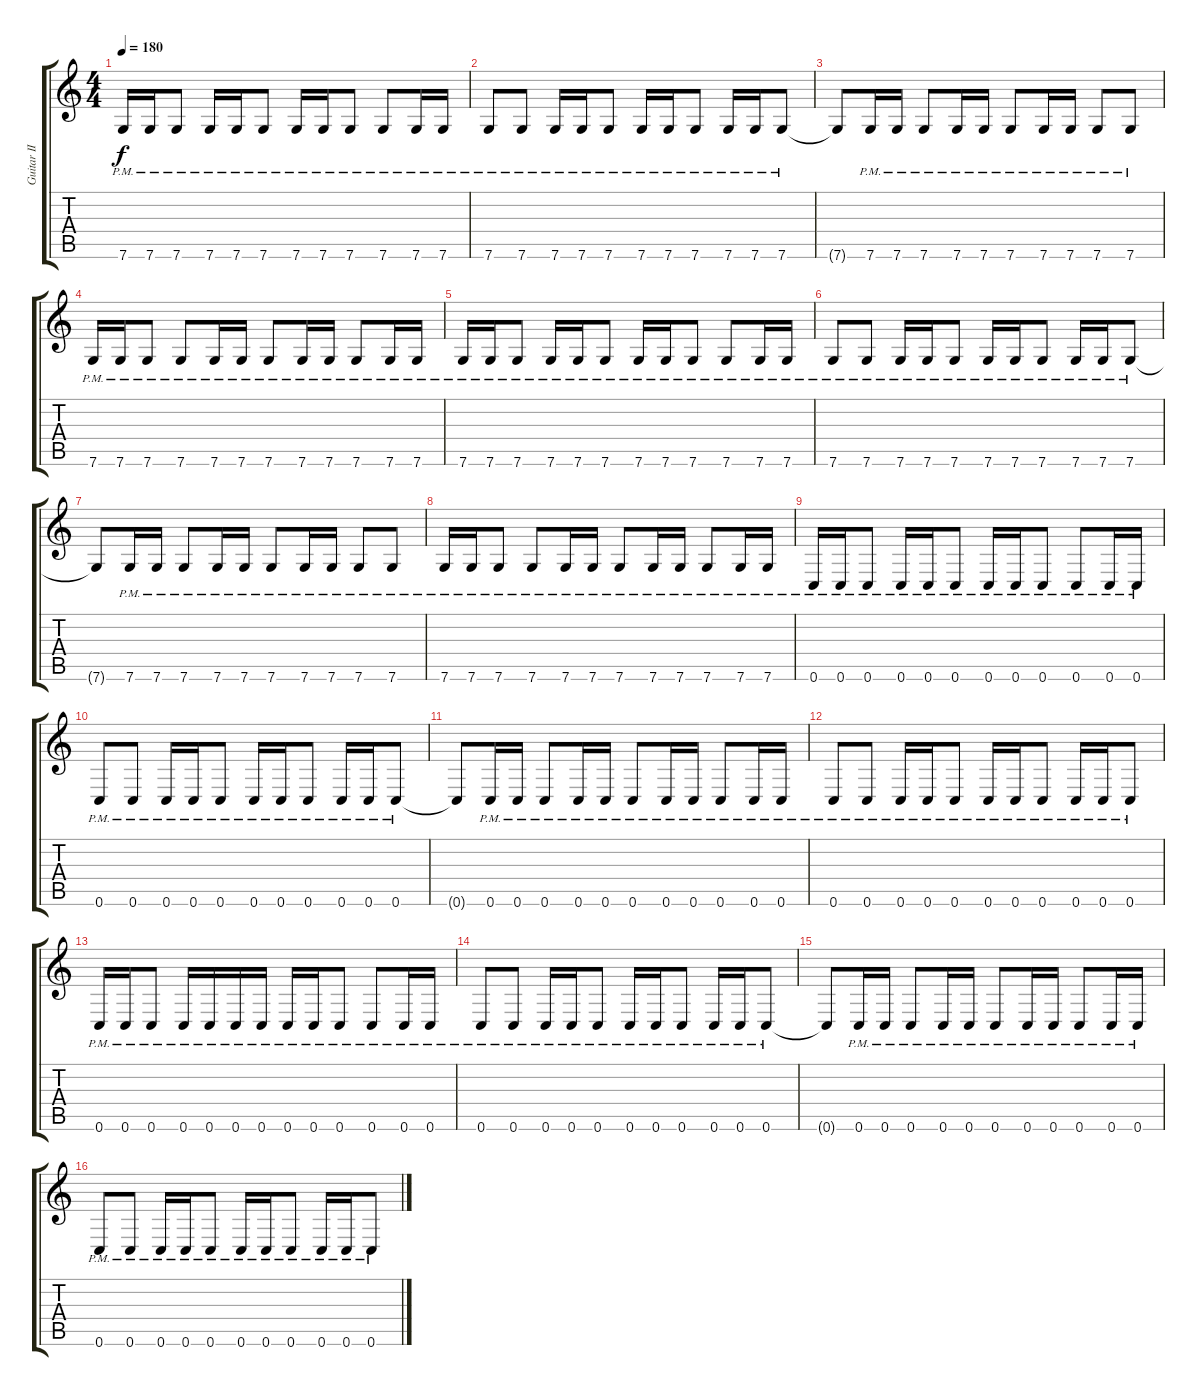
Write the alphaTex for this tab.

\track ("Guitar II" "Guitar II") {instrument distortionguitar}
\staff {score tabs}
\tuning (D4 A3 F3 C3 G2 C2) {hide}
\ts (4 4)
\tempo 180
\clef g2
\ks c
7.6{pm}.16{dy f} 7.6{pm}.16 7.6{pm}.8 7.6{pm}.16 7.6{pm}.16 7.6{pm}.8 7.6{pm}.16 7.6{pm}.16 7.6{pm}.8 7.6{pm}.8 7.6{pm}.16 7.6{pm}.16 |
7.6{pm}.8 7.6{pm}.8 7.6{pm}.16 7.6{pm}.16 7.6{pm}.8 7.6{pm}.16 7.6{pm}.16 7.6{pm}.8 7.6{pm}.16 7.6{pm}.16 7.6{pm}.8 |
7.6{t}.8 7.6{pm}.16 7.6{pm}.16 7.6{pm}.8 7.6{pm}.16 7.6{pm}.16 7.6{pm}.8 7.6{pm}.16 7.6{pm}.16 7.6{pm}.8 7.6{pm}.8 |
7.6{pm}.16 7.6{pm}.16 7.6{pm}.8 7.6{pm}.8 7.6{pm}.16 7.6{pm}.16 7.6{pm}.8 7.6{pm}.16 7.6{pm}.16 7.6{pm}.8 7.6{pm}.16 7.6{pm}.16 |
7.6{pm}.16 7.6{pm}.16 7.6{pm}.8 7.6{pm}.16 7.6{pm}.16 7.6{pm}.8 7.6{pm}.16 7.6{pm}.16 7.6{pm}.8 7.6{pm}.8 7.6{pm}.16 7.6{pm}.16 |
7.6{pm}.8 7.6{pm}.8 7.6{pm}.16 7.6{pm}.16 7.6{pm}.8 7.6{pm}.16 7.6{pm}.16 7.6{pm}.8 7.6{pm}.16 7.6{pm}.16 7.6{pm}.8 |
7.6{t}.8 7.6{pm}.16 7.6{pm}.16 7.6{pm}.8 7.6{pm}.16 7.6{pm}.16 7.6{pm}.8 7.6{pm}.16 7.6{pm}.16 7.6{pm}.8 7.6{pm}.8 |
7.6{pm}.16 7.6{pm}.16 7.6{pm}.8 7.6{pm}.8 7.6{pm}.16 7.6{pm}.16 7.6{pm}.8 7.6{pm}.16 7.6{pm}.16 7.6{pm}.8 7.6{pm}.16 7.6{pm}.16 |
0.6{pm}.16 0.6{pm}.16 0.6{pm}.8 0.6{pm}.16 0.6{pm}.16 0.6{pm}.8 0.6{pm}.16 0.6{pm}.16 0.6{pm}.8 0.6{pm}.8 0.6{pm}.16 0.6{pm}.16 |
0.6{pm}.8 0.6{pm}.8 0.6{pm}.16 0.6{pm}.16 0.6{pm}.8 0.6{pm}.16 0.6{pm}.16 0.6{pm}.8 0.6{pm}.16 0.6{pm}.16 0.6{pm}.8 |
0.6{t}.8 0.6{pm}.16 0.6{pm}.16 0.6{pm}.8 0.6{pm}.16 0.6{pm}.16 0.6{pm}.8 0.6{pm}.16 0.6{pm}.16 0.6{pm}.8 0.6{pm}.16 0.6{pm}.16 |
0.6{pm}.8 0.6{pm}.8 0.6{pm}.16 0.6{pm}.16 0.6{pm}.8 0.6{pm}.16 0.6{pm}.16 0.6{pm}.8 0.6{pm}.16 0.6{pm}.16 0.6{pm}.8 |
0.6{pm}.16 0.6{pm}.16 0.6{pm}.8 0.6{pm}.16 0.6{pm}.16 0.6{pm}.16 0.6{pm}.16 0.6{pm}.16 0.6{pm}.16 0.6{pm}.8 0.6{pm}.8 0.6{pm}.16 0.6{pm}.16 |
0.6{pm}.8 0.6{pm}.8 0.6{pm}.16 0.6{pm}.16 0.6{pm}.8 0.6{pm}.16 0.6{pm}.16 0.6{pm}.8 0.6{pm}.16 0.6{pm}.16 0.6{pm}.8 |
0.6{t}.8 0.6{pm}.16 0.6{pm}.16 0.6{pm}.8 0.6{pm}.16 0.6{pm}.16 0.6{pm}.8 0.6{pm}.16 0.6{pm}.16 0.6{pm}.8 0.6{pm}.16 0.6{pm}.16 |
0.6{pm}.8 0.6{pm}.8 0.6{pm}.16 0.6{pm}.16 0.6{pm}.8 0.6{pm}.16 0.6{pm}.16 0.6{pm}.8 0.6{pm}.16 0.6{pm}.16 0.6{pm}.8
